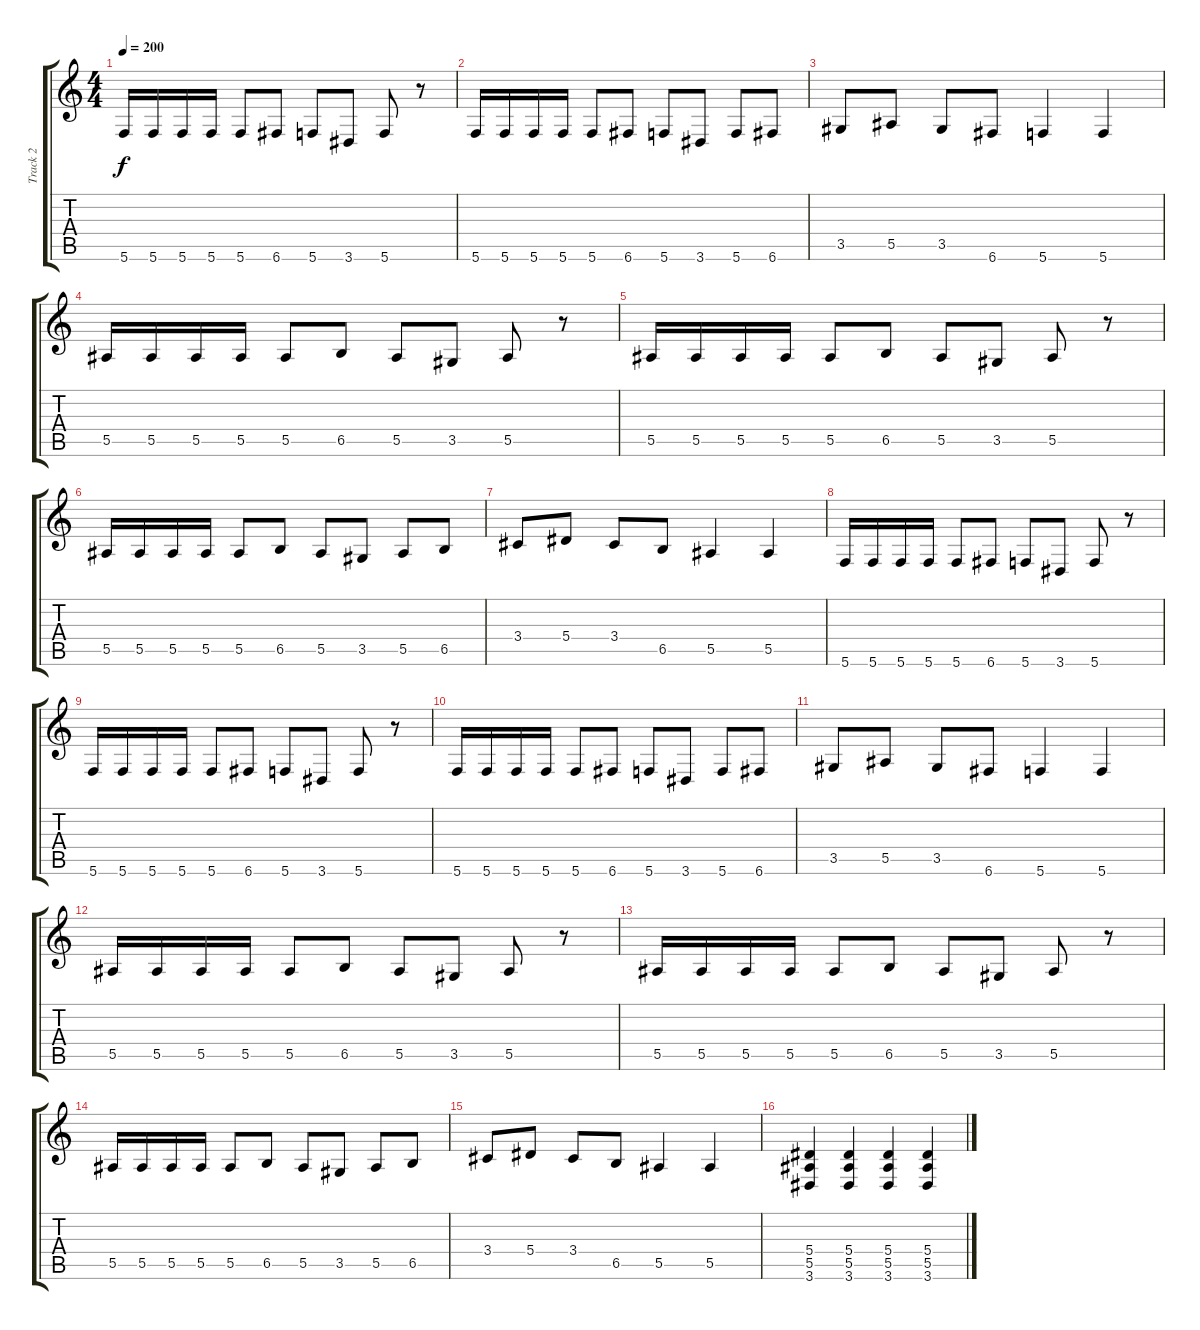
\track ("Track 2" "Track 2") {instrument distortionguitar}
\staff {score tabs}
\tuning (C4 G3 Eb3 Bb2 F2 C2) {hide}
\ts (4 4)
\tempo 200
\clef g2
\ks c
5.6.16{dy f} 5.6.16 5.6.16 5.6.16 5.6.8 6.6.8 5.6.8 3.6.8 5.6.8 r.8 |
5.6.16 5.6.16 5.6.16 5.6.16 5.6.8 6.6.8 5.6.8 3.6.8 5.6.8 6.6.8 |
3.5.8 5.5.8 3.5.8 6.6.8 5.6.4 5.6.4 |
5.5.16 5.5.16 5.5.16 5.5.16 5.5.8 6.5.8 5.5.8 3.5.8 5.5.8 r.8 |
5.5.16 5.5.16 5.5.16 5.5.16 5.5.8 6.5.8 5.5.8 3.5.8 5.5.8 r.8 |
5.5.16 5.5.16 5.5.16 5.5.16 5.5.8 6.5.8 5.5.8 3.5.8 5.5.8 6.5.8 |
3.4.8 5.4.8 3.4.8 6.5.8 5.5.4 5.5.4 |
5.6.16 5.6.16 5.6.16 5.6.16 5.6.8 6.6.8 5.6.8 3.6.8 5.6.8 r.8 |
5.6.16 5.6.16 5.6.16 5.6.16 5.6.8 6.6.8 5.6.8 3.6.8 5.6.8 r.8 |
5.6.16 5.6.16 5.6.16 5.6.16 5.6.8 6.6.8 5.6.8 3.6.8 5.6.8 6.6.8 |
3.5.8 5.5.8 3.5.8 6.6.8 5.6.4 5.6.4 |
5.5.16 5.5.16 5.5.16 5.5.16 5.5.8 6.5.8 5.5.8 3.5.8 5.5.8 r.8 |
5.5.16 5.5.16 5.5.16 5.5.16 5.5.8 6.5.8 5.5.8 3.5.8 5.5.8 r.8 |
5.5.16 5.5.16 5.5.16 5.5.16 5.5.8 6.5.8 5.5.8 3.5.8 5.5.8 6.5.8 |
3.4.8 5.4.8 3.4.8 6.5.8 5.5.4 5.5.4 |
(5.4 5.5 3.6).4 (5.4 5.5 3.6).4 (5.4 5.5 3.6).4 (5.4 5.5 3.6).4
